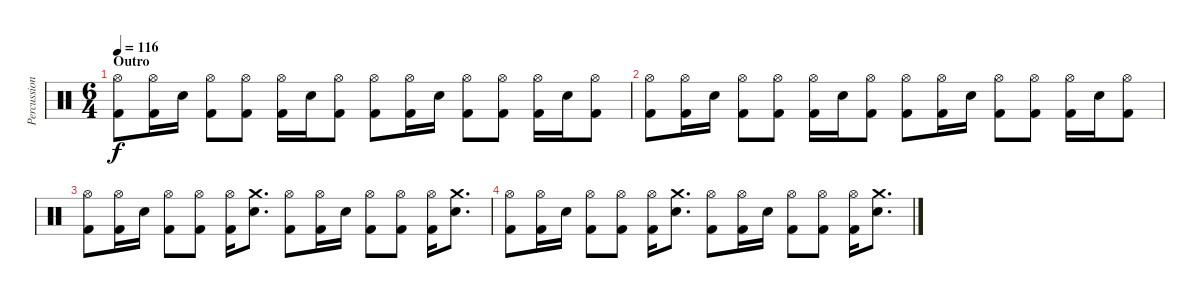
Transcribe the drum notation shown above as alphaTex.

\track ("Percussion" "Percussion") {instrument percussion}
\staff {score}
\articulation defaults
\ts (6 4)
\section ("" "Outro")
\tempo 116
\clef neutral
\ks c
("Hi-Hat (open)" "Kick (hit) 2").8{dy f} ("Hi-Hat (open)" "Kick (hit) 2").16 "Snare (hit) 2".16 ("Hi-Hat (open)" "Kick (hit) 2").8 ("Hi-Hat (open)" "Kick (hit) 2").8 ("Hi-Hat (open)" "Kick (hit) 2").16 "Snare (hit) 2".16 ("Hi-Hat (open)" "Kick (hit) 2").8 ("Hi-Hat (open)" "Kick (hit) 2").8 ("Hi-Hat (open)" "Kick (hit) 2").16 "Snare (hit) 2".16 ("Hi-Hat (open)" "Kick (hit) 2").8 ("Hi-Hat (open)" "Kick (hit) 2").8 ("Hi-Hat (open)" "Kick (hit) 2").16 "Snare (hit) 2".16 ("Hi-Hat (open)" "Kick (hit) 2").8 |
("Hi-Hat (open)" "Kick (hit) 2").8 ("Hi-Hat (open)" "Kick (hit) 2").16 "Snare (hit) 2".16 ("Hi-Hat (open)" "Kick (hit) 2").8 ("Hi-Hat (open)" "Kick (hit) 2").8 ("Hi-Hat (open)" "Kick (hit) 2").16 "Snare (hit) 2".16 ("Hi-Hat (open)" "Kick (hit) 2").8 ("Hi-Hat (open)" "Kick (hit) 2").8 ("Hi-Hat (open)" "Kick (hit) 2").16 "Snare (hit) 2".16 ("Hi-Hat (open)" "Kick (hit) 2").8 ("Hi-Hat (open)" "Kick (hit) 2").8 ("Hi-Hat (open)" "Kick (hit) 2").16 "Snare (hit) 2".16 ("Hi-Hat (open)" "Kick (hit) 2").8 |
("Hi-Hat (open)" "Kick (hit) 2").8 ("Hi-Hat (open)" "Kick (hit) 2").16 "Snare (hit) 2".16 ("Hi-Hat (open)" "Kick (hit) 2").8 ("Hi-Hat (open)" "Kick (hit) 2").8 ("Hi-Hat (open)" "Kick (hit) 2").16 ("Crash medium (hit)" "Snare (hit) 2").8{d} ("Hi-Hat (open)" "Kick (hit) 2").8 ("Hi-Hat (open)" "Kick (hit) 2").16 "Snare (hit) 2".16 ("Hi-Hat (open)" "Kick (hit) 2").8 ("Hi-Hat (open)" "Kick (hit) 2").8 ("Hi-Hat (open)" "Kick (hit) 2").16 ("Crash medium (hit)" "Snare (hit) 2").8{d} |
("Hi-Hat (open)" "Kick (hit) 2").8 ("Hi-Hat (open)" "Kick (hit) 2").16 "Snare (hit) 2".16 ("Hi-Hat (open)" "Kick (hit) 2").8 ("Hi-Hat (open)" "Kick (hit) 2").8 ("Hi-Hat (open)" "Kick (hit) 2").16 ("Crash medium (hit)" "Snare (hit) 2").8{d} ("Hi-Hat (open)" "Kick (hit) 2").8 ("Hi-Hat (open)" "Kick (hit) 2").16 "Snare (hit) 2".16 ("Hi-Hat (open)" "Kick (hit) 2").8 ("Hi-Hat (open)" "Kick (hit) 2").8 ("Hi-Hat (open)" "Kick (hit) 2").16 ("Crash medium (hit)" "Snare (hit) 2").8{d}
